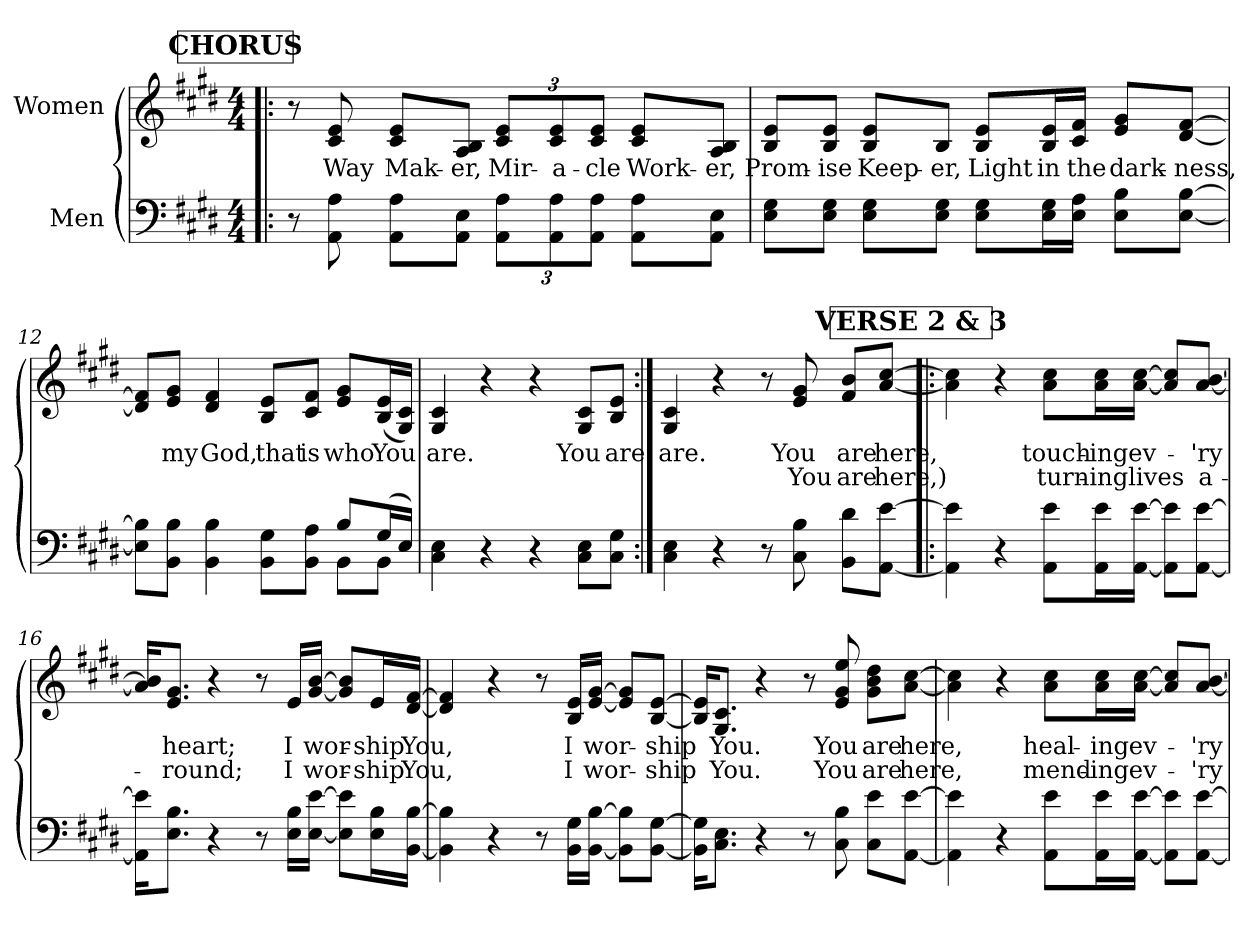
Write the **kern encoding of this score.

**kern	**kern	**text	**text
*part2	*part1	*part1	*part1
*staff2	*staff1	*staff1	*staff1
*I"Men	*I"Women	*	*
*clefF4	*clefG2	*	*
*k[f#c#g#d#]	*k[f#c#g#d#]	*	*
*E:	*E:	*	*
*M4/4	*M4/4	*	*
!!LO:REH:place=s1:a:B:t=CHORUS
=10!|:	=10!|:	=10!|:	=10!|:
8r	8r	.	.
!	!	!LO:LY:b	!
8AA\ 8A\	8c#/ 8e/	Way	.
!	!	!LO:LY:b	!
8AA\ 8A\L	8c#/ 8e/L	Mak-	.
!	!	!LO:LY:b	!
8AA\ 8E\J	8A/ 8B/J	-er,	.
!	!	!LO:LY:b	!
12AA\ 12A\L	12c#/ 12e/L	Mir-	.
!	!	!LO:LY:b	!
12AA\ 12A\	12c#/ 12e/	-a-	.
!	!	!LO:LY:b	!
12AA\ 12A\J	12c#/ 12e/J	-cle	.
!	!	!LO:LY:b	!
8AA\ 8A\L	8c#/ 8e/L	Work-	.
!	!	!LO:LY:b	!
8AA\ 8E\J	8A/ 8B/J	-er,	.
!!LO:PB:g=z
=11	=11	=11	=11
!	!	!LO:LY:b	!
8E\ 8G#\L	8B/ 8e/L	Prom-	.
!	!	!LO:LY:b	!
8E\ 8G#\J	8B/ 8e/J	-ise	.
!	!	!LO:LY:b	!
8E\ 8G#\L	8B/ 8e/L	Keep-	.
!	!	!LO:LY:b	!
8E\ 8G#\J	8B/J	-er,	.
!	!	!LO:LY:b	!
8E\ 8G#\L	8B/ 8e/L	Light	.
!	!	!LO:LY:b	!
16E\ 16G#\L	16B/ 16e/L	in	.
!	!	!LO:LY:b	!
16E\ 16A\JJ	16c#/ 16f#/JJ	the	.
!	!	!LO:LY:b	!
8E\ 8B\L	8e/ 8g#/L	dark-	.
!	!	!LO:LY:b	!
[8E\ [8B\J	[8d#/ [8f#/J	-ness,	.
=12	=12	=12	=12
*^	*	*	*
8E\] 8B\]L	2ryy	8d#/] 8f#/]L	.	.
!	!	!	!LO:LY:b	!
8BB\ 8B\J	.	8e/ 8g#/J	my	.
!	!	!	!LO:LY:b	!
4BB\ 4B\	.	4d#/ 4f#/	God,	.
!	!	!	!LO:LY:b	!
8BB\ 8G#\L	4ryy	8B/ 8e/L	that	.
!	!	!	!LO:LY:b	!
8BB\ 8A\J	.	8c#/ 8f#/J	is	.
!	!	!	!LO:LY:b	!
8B/L	8BB\L	8e/ 8g#/L	who	.
!	!	!	!LO:LY:b	!
(>16G#/L	8BB\J	(<16B/ 16e/L	You	.
16E/JJ)	.	16G#/ 16c#/JJ)	.	.
*v	*v	*	*	*
!!LO:LB:g=z
=13	=13	=13	=13
!	!	!LO:LY:b	!
4C#\ 4E\	4G#/ 4c#/	are.	.
4r	4r	.	.
4r	4r	.	.
!	!	!LO:LY:b	!
8C#\ 8E\L	8G#/ 8c#/L	You	.
!	!	!LO:LY:b	!
8C#\ 8G#\J	8B/ 8e/J	are	.
=14:|!	=14:|!	=14:|!	=14:|!
!	!	!LO:LY:b	!
4C#\ 4E\	4G#/ 4c#/	are.	.
4r	4r	.	.
!	!	!LO:LY:b	!LO:LY:b
8r	8r	2.	(3.
!	!	!LO:LY:b	!LO:LY:b
8C#\ 8B\	8e/ 8g#/	You	You
!	!	!LO:LY:b	!LO:LY:b
8BB\ 8d#\L	8f#/ 8b/L	are	are
!	!	!LO:LY:b	!LO:LY:b
[8AA\ [8e\J	[8a/ [8cc#/J	here,	here,)
!!LO:REH:place=s1:a:B:t=VERSE 2 & 3
=15!|:	=15!|:	=15!|:	=15!|:
4AA\] 4e\]	4a\] 4cc#\]	.	.
4r	4r	.	.
!	!	!LO:LY:b	!LO:LY:b
8AA\ 8e\L	8a\ 8cc#\L	touch-	turn-
!	!	!LO:LY:b	!LO:LY:b
16AA\ 16e\L	16a\ 16cc#\L	-ing	-ing
!	!	!LO:LY:b	!LO:LY:b
[16AA\ [16e\JJ	[16a\ [16cc#\JJ	ev-	lives
8AA\] 8e\]L	8a/] 8cc#/]L	.	.
!	!	!LO:LY:b	!LO:LY:b
[8AA\ [8e\J	[8a/ [8b/J	-'ry	a-
!!LO:LB:g=z
=16	=16	=16	=16
16AA\] 16e\]KL	16a/] 16b/]KL	.	.
!	!	!LO:LY:b	!LO:LY:b
8.E\ 8.B\J	8.e/ 8.g#/J	heart;	-round;
4r	4r	.	.
8r	8r	.	.
!	!	!LO:LY:b	!LO:LY:b
16E\ 16B\LL	16e/LL	I	I
!	!	!LO:LY:b	!LO:LY:b
[16E\ [16e\JJ	[16g#/ [16b/JJ	wor-	wor-
8E\] 8e\]L	8g#/] 8b/]L	.	.
!	!	!LO:LY:b	!LO:LY:b
16E\ 16B\L	16e/L	-ship	-ship
!	!	!LO:LY:b	!LO:LY:b
[16BB\ [16B\JJ	[16d#/ [16f#/JJ	You,	You,
=17	=17	=17	=17
4BB\] 4B\]	4d#/] 4f#/]	.	.
4r	4r	.	.
8r	8r	.	.
!	!	!LO:LY:b	!LO:LY:b
16BB\ 16G#\LL	16B/ 16e/LL	I	I
!	!	!LO:LY:b	!LO:LY:b
[16BB\ [16B\JJ	[16e/ [16g#/JJ	wor-	wor-
8BB\] 8B\]L	8e/] 8g#/]L	.	.
!	!	!LO:LY:b	!LO:LY:b
[8BB\ [8G#\J	[8B/ [8e/J	-ship	-ship
=18	=18	=18	=18
16BB\] 16G#\]KL	16B/] 16e/]KL	.	.
!	!	!LO:LY:b	!LO:LY:b
8.C#\ 8.E\J	8.G#/ 8.c#/J	You.	You.
4r	4r	.	.
8r	8r	.	.
!	!	!LO:LY:b	!LO:LY:b
8C#\ 8B\	8e/ 8g#/ 8ee!/	You	You
!	!	!LO:LY:b	!LO:LY:b
8C#\ 8e\L	8g#\ 8b\ 8dd#!\L	are	are
!	!	!LO:LY:b	!LO:LY:b
[8AA\ [8e\J	[8a\ [8cc#\J	here,	here,
!!LO:LB:g=z
=19	=19	=19	=19
4AA\] 4e\]	4a\] 4cc#\]	.	.
4r	4r	.	.
!	!	!LO:LY:b	!LO:LY:b
8AA\ 8e\L	8a\ 8cc#\L	heal-	mend-
!	!	!LO:LY:b	!LO:LY:b
16AA\ 16e\L	16a\ 16cc#\L	-ing	-ing
!	!	!LO:LY:b	!LO:LY:b
[16AA\ [16e\JJ	[16a\ [16cc#\JJ	ev-	ev-
8AA\] 8e\]L	8a/] 8cc#/]L	.	.
!	!	!LO:LY:b	!LO:LY:b
[8AA\ [8e\J	[8a/ [8b/J	-'ry	-'ry
=	=	=	=
*-	*-	*-	*-
